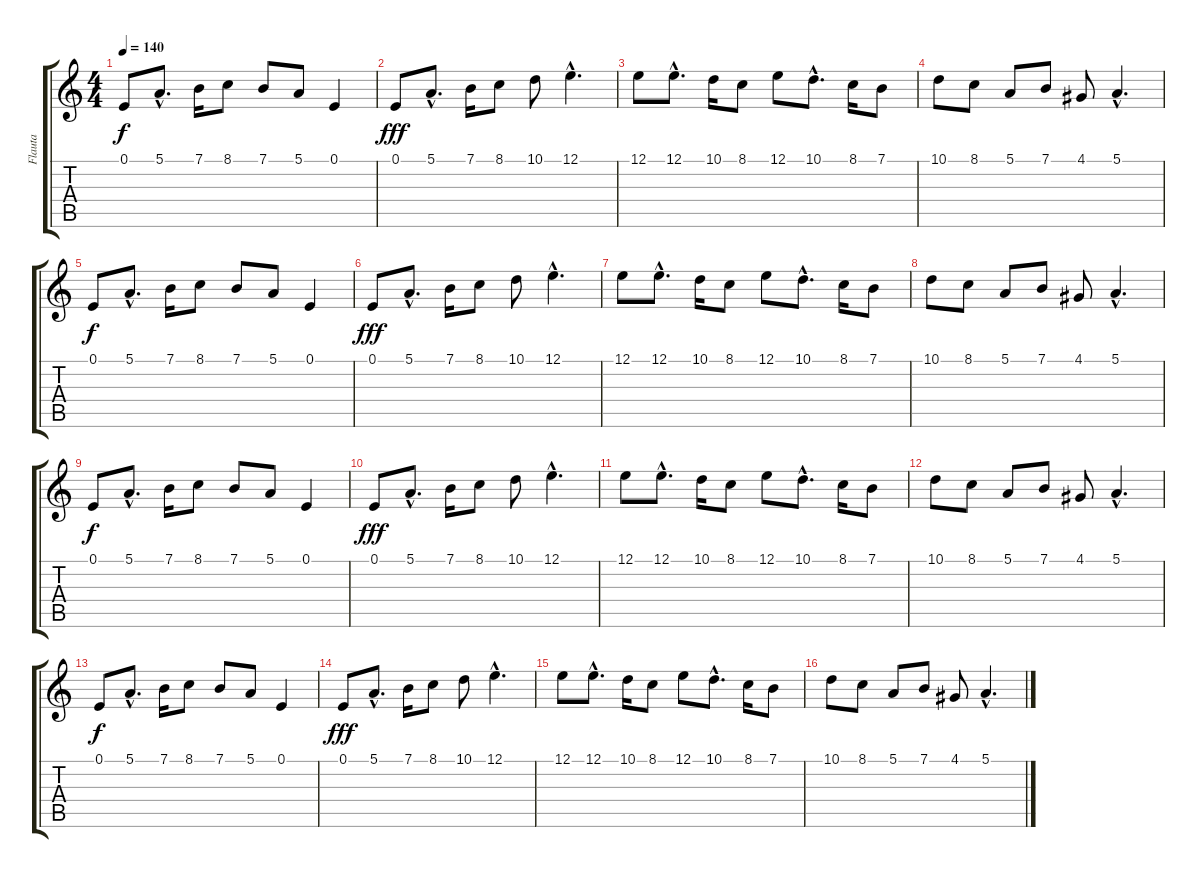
\track ("Flauta" "Flauta") {instrument panflute}
\staff {score tabs}
\tuning (E4 B3 G3 D3 A2 E2) {hide}
\ts (4 4)
\tempo 140
\clef g2
\ks c
0.1.8{dy f} 5.1{hac}.8{d} 7.1.16 8.1.8 7.1.8 5.1.8 0.1.4 |
0.1.8{dy fff} 5.1{hac}.8{d} 7.1.16 8.1.8 10.1.8 12.1{hac}.4{d} |
12.1.8 12.1{hac}.8{d} 10.1.16 8.1.8 12.1.8 10.1{hac}.8{d} 8.1.16 7.1.8 |
10.1.8 8.1.8 5.1.8 7.1.8 4.1.8 5.1{hac}.4{d} |
0.1.8{dy f} 5.1{hac}.8{d} 7.1.16 8.1.8 7.1.8 5.1.8 0.1.4 |
0.1.8{dy fff} 5.1{hac}.8{d} 7.1.16 8.1.8 10.1.8 12.1{hac}.4{d} |
12.1.8 12.1{hac}.8{d} 10.1.16 8.1.8 12.1.8 10.1{hac}.8{d} 8.1.16 7.1.8 |
10.1.8 8.1.8 5.1.8 7.1.8 4.1.8 5.1{hac}.4{d} |
0.1.8{dy f} 5.1{hac}.8{d} 7.1.16 8.1.8 7.1.8 5.1.8 0.1.4 |
0.1.8{dy fff} 5.1{hac}.8{d} 7.1.16 8.1.8 10.1.8 12.1{hac}.4{d} |
12.1.8 12.1{hac}.8{d} 10.1.16 8.1.8 12.1.8 10.1{hac}.8{d} 8.1.16 7.1.8 |
10.1.8 8.1.8 5.1.8 7.1.8 4.1.8 5.1{hac}.4{d} |
0.1.8{dy f} 5.1{hac}.8{d} 7.1.16 8.1.8 7.1.8 5.1.8 0.1.4 |
0.1.8{dy fff} 5.1{hac}.8{d} 7.1.16 8.1.8 10.1.8 12.1{hac}.4{d} |
12.1.8 12.1{hac}.8{d} 10.1.16 8.1.8 12.1.8 10.1{hac}.8{d} 8.1.16 7.1.8 |
10.1.8 8.1.8 5.1.8 7.1.8 4.1.8 5.1{hac}.4{d}
